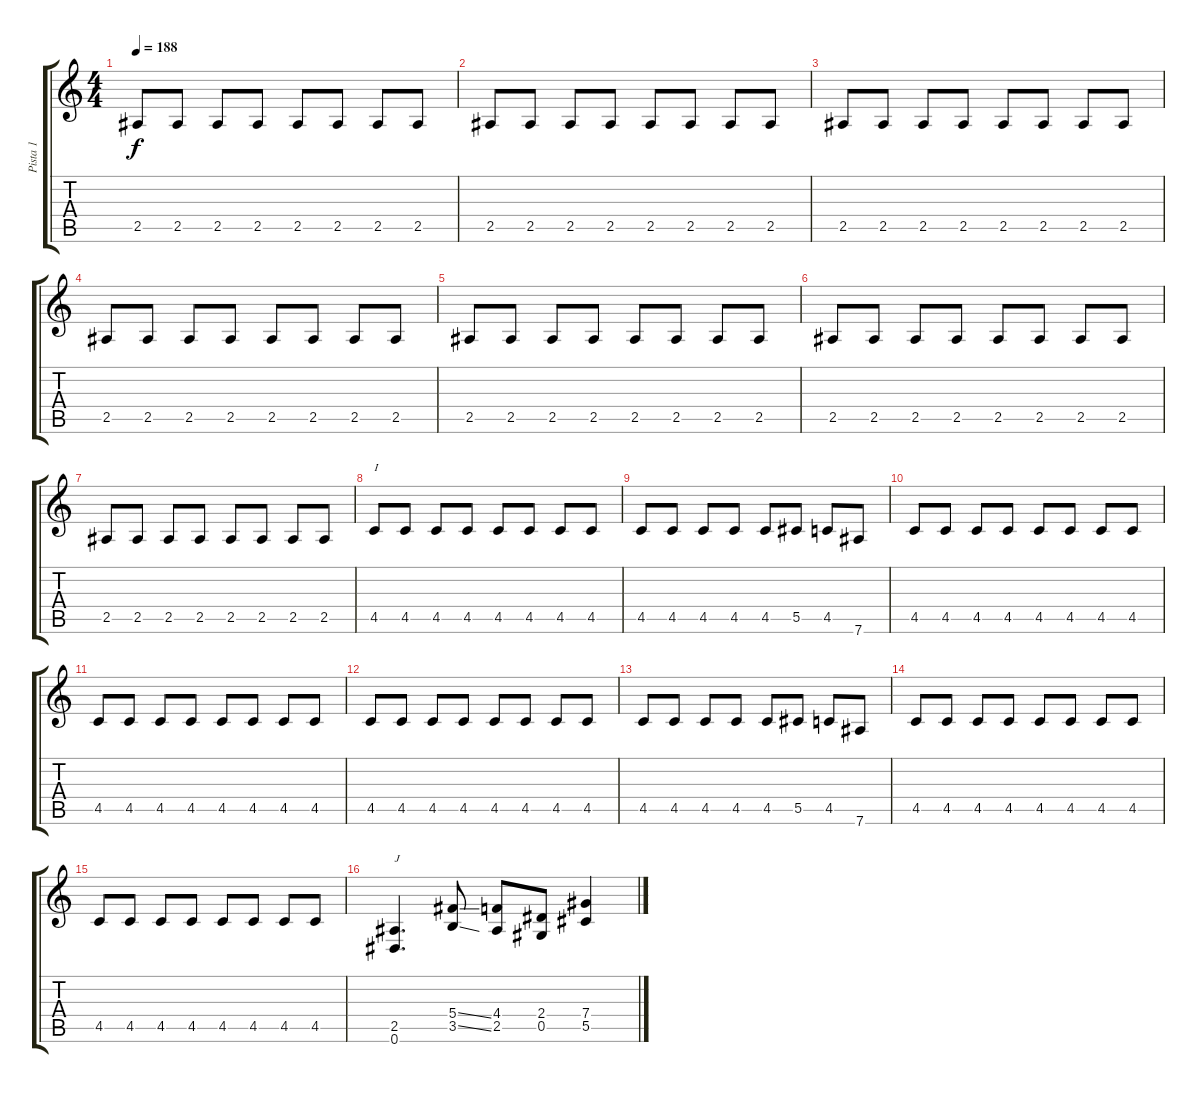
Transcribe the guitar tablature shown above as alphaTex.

\track ("Pista 1" "Pista 1") {instrument overdrivenguitar}
\staff {score tabs}
\tuning (Eb4 Bb3 Gb3 Db3 Ab2 Eb2) {hide}
\ts (4 4)
\tempo 188
\clef g2
\ks c
2.5.8{dy f} 2.5.8 2.5.8 2.5.8 2.5.8 2.5.8 2.5.8 2.5.8 |
2.5.8 2.5.8 2.5.8 2.5.8 2.5.8 2.5.8 2.5.8 2.5.8 |
2.5.8 2.5.8 2.5.8 2.5.8 2.5.8 2.5.8 2.5.8 2.5.8 |
2.5.8 2.5.8 2.5.8 2.5.8 2.5.8 2.5.8 2.5.8 2.5.8 |
2.5.8 2.5.8 2.5.8 2.5.8 2.5.8 2.5.8 2.5.8 2.5.8 |
2.5.8 2.5.8 2.5.8 2.5.8 2.5.8 2.5.8 2.5.8 2.5.8 |
2.5.8 2.5.8 2.5.8 2.5.8 2.5.8 2.5.8 2.5.8 2.5.8 |
4.5.8{txt "I"} 4.5.8 4.5.8 4.5.8 4.5.8 4.5.8 4.5.8 4.5.8 |
4.5.8 4.5.8 4.5.8 4.5.8 4.5.8 5.5.8 4.5.8 7.6.8 |
4.5.8 4.5.8 4.5.8 4.5.8 4.5.8 4.5.8 4.5.8 4.5.8 |
4.5.8 4.5.8 4.5.8 4.5.8 4.5.8 4.5.8 4.5.8 4.5.8 |
4.5.8 4.5.8 4.5.8 4.5.8 4.5.8 4.5.8 4.5.8 4.5.8 |
4.5.8 4.5.8 4.5.8 4.5.8 4.5.8 5.5.8 4.5.8 7.6.8 |
4.5.8 4.5.8 4.5.8 4.5.8 4.5.8 4.5.8 4.5.8 4.5.8 |
4.5.8 4.5.8 4.5.8 4.5.8 4.5.8 4.5.8 4.5.8 4.5.8 |
(2.5 0.6).4{d txt "J"} (5.4{ss} 3.5{ss}).8 (4.4 2.5).8 (2.4 0.5).8 (7.4 5.5).4
